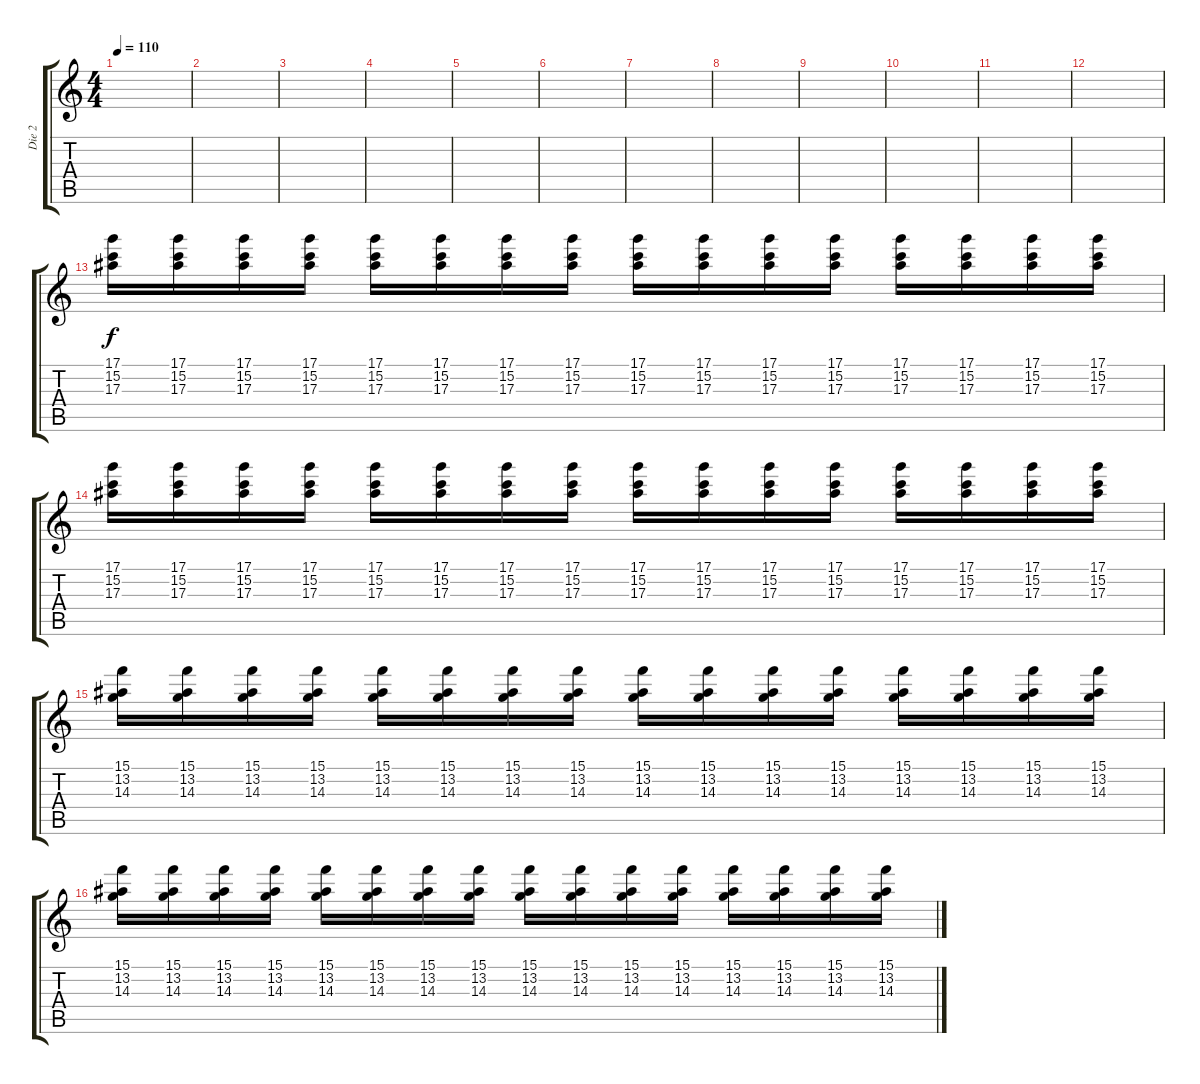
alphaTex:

\track ("Die 2" "Die 2") {instrument electricguitarclean}
\staff {score tabs}
\tuning (D4 A3 F3 C3 G2 D2) {hide}
\ts (4 4)
\tempo 110
\clef g2
\ks c
|
|
|
|
|
|
|
|
|
|
|
|
(17.1 15.2 17.3).16{balance 0} (17.1 15.2 17.3).16 (17.1 15.2 17.3).16 (17.1 15.2 17.3).16 (17.1 15.2 17.3).16 (17.1 15.2 17.3).16 (17.1 15.2 17.3).16 (17.1 15.2 17.3).16 (17.1 15.2 17.3).16 (17.1 15.2 17.3).16 (17.1 15.2 17.3).16 (17.1 15.2 17.3).16 (17.1 15.2 17.3).16 (17.1 15.2 17.3).16 (17.1 15.2 17.3).16 (17.1 15.2 17.3).16 |
(17.1 15.2 17.3).16{balance 8} (17.1 15.2 17.3).16 (17.1 15.2 17.3).16 (17.1 15.2 17.3).16 (17.1 15.2 17.3).16 (17.1 15.2 17.3).16 (17.1 15.2 17.3).16 (17.1 15.2 17.3).16 (17.1 15.2 17.3).16 (17.1 15.2 17.3).16 (17.1 15.2 17.3).16 (17.1 15.2 17.3).16 (17.1 15.2 17.3).16 (17.1 15.2 17.3).16 (17.1 15.2 17.3).16 (17.1 15.2 17.3).16 |
(15.1 13.2 14.3).16{balance 16} (15.1 13.2 14.3).16 (15.1 13.2 14.3).16 (15.1 13.2 14.3).16 (15.1 13.2 14.3).16 (15.1 13.2 14.3).16 (15.1 13.2 14.3).16 (15.1 13.2 14.3).16 (15.1 13.2 14.3).16 (15.1 13.2 14.3).16 (15.1 13.2 14.3).16 (15.1 13.2 14.3).16 (15.1 13.2 14.3).16 (15.1 13.2 14.3).16 (15.1 13.2 14.3).16 (15.1 13.2 14.3).16 |
(15.1 13.2 14.3).16{balance 8} (15.1 13.2 14.3).16 (15.1 13.2 14.3).16 (15.1 13.2 14.3).16 (15.1 13.2 14.3).16 (15.1 13.2 14.3).16 (15.1 13.2 14.3).16 (15.1 13.2 14.3).16 (15.1 13.2 14.3).16 (15.1 13.2 14.3).16 (15.1 13.2 14.3).16 (15.1 13.2 14.3).16 (15.1 13.2 14.3).16 (15.1 13.2 14.3).16 (15.1 13.2 14.3).16 (15.1 13.2 14.3).16
